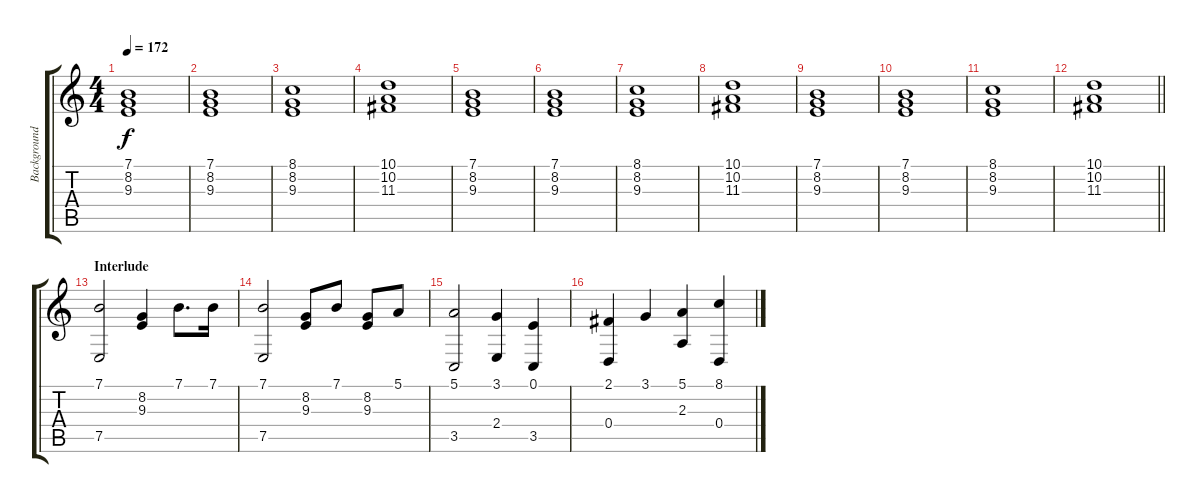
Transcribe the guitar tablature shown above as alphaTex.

\track ("Background" "Background") {instrument drawbarorgan}
\staff {score tabs}
\tuning (E4 B3 G3 D3 A2 E2) {hide}
\ts (4 4)
\tempo 172
\clef g2
\ks c
(7.1 8.2 9.3).1{dy f} |
(7.1 8.2 9.3).1 |
(8.1 8.2 9.3).1 |
(10.1 10.2 11.3).1 |
(7.1 8.2 9.3).1 |
(7.1 8.2 9.3).1 |
(8.1 8.2 9.3).1 |
(10.1 10.2 11.3).1 |
(7.1 8.2 9.3).1 |
(7.1 8.2 9.3).1 |
(8.1 8.2 9.3).1 |
\barLineRight lightlight
(10.1 10.2 11.3).1 |
\section ("" "Interlude")
(7.1 7.5).2{instrument acousticgrandpiano} (8.2 9.3).4 7.1.8{d} 7.1.16 |
(7.1 7.5).2 (8.2 9.3).8 7.1.8 (8.2 9.3).8 5.1.8 |
(5.1 3.5).2 (3.1 2.4).4 (0.1 3.5).4 |
(2.1 0.4).4 3.1.4 (5.1 2.3).4 (8.1 0.4).4
